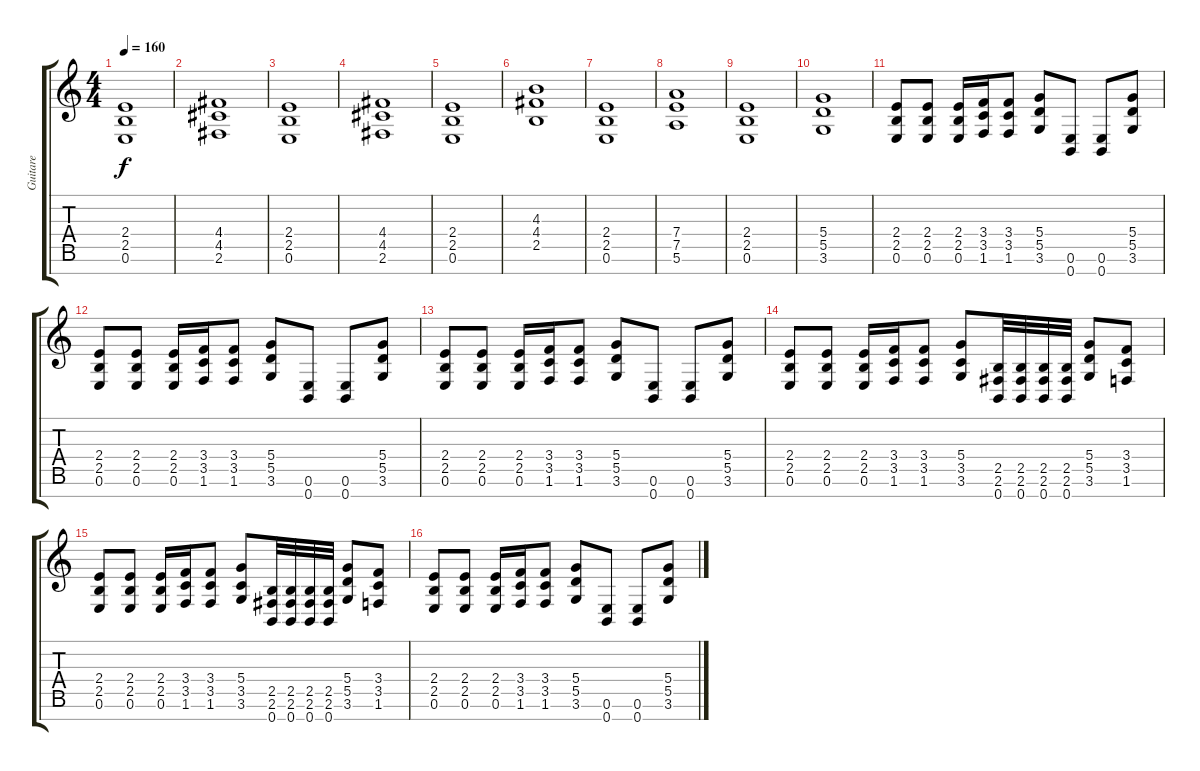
\track ("Guitare" "Guitare") {instrument distortionguitar}
\staff {score tabs}
\tuning (E4 B3 G3 D3 A2 E2 B1) {hide}
\ts (4 4)
\tempo 160
\clef g2
\ks c
(2.4 2.5 0.6).1{dy f volume 13} |
(4.4 4.5 2.6).1 |
(2.4 2.5 0.6).1 |
(4.4 4.5 2.6).1 |
(2.4 2.5 0.6).1 |
(4.3 4.4 2.5).1 |
(2.4 2.5 0.6).1 |
(7.4 7.5 5.6).1 |
(2.4 2.5 0.6).1 |
(5.4 5.5 3.6).1 |
(2.4 2.5 0.6).8 (2.4 2.5 0.6).8 (2.4 2.5 0.6).16 (3.4 3.5 1.6).16 (3.4 3.5 1.6).8 (5.4 5.5 3.6).8 (0.6 0.7).8 (0.6 0.7).8 (5.4 5.5 3.6).8 |
(2.4 2.5 0.6).8 (2.4 2.5 0.6).8 (2.4 2.5 0.6).16 (3.4 3.5 1.6).16 (3.4 3.5 1.6).8 (5.4 5.5 3.6).8 (0.6 0.7).8 (0.6 0.7).8 (5.4 5.5 3.6).8 |
(2.4 2.5 0.6).8 (2.4 2.5 0.6).8 (2.4 2.5 0.6).16 (3.4 3.5 1.6).16 (3.4 3.5 1.6).8 (5.4 5.5 3.6).8 (0.6 0.7).8 (0.6 0.7).8 (5.4 5.5 3.6).8 |
(2.4 2.5 0.6).8 (2.4 2.5 0.6).8 (2.4 2.5 0.6).16 (3.4 3.5 1.6).16 (3.4 3.5 1.6).8 (5.4 3.5 3.6).8 (2.5 2.6 0.7).32 (2.5 2.6 0.7).32 (2.5 2.6 0.7).32 (2.5 2.6 0.7).32 (5.4 5.5 3.6).8 (3.4 3.5 1.6).8 |
(2.4 2.5 0.6).8 (2.4 2.5 0.6).8 (2.4 2.5 0.6).16 (3.4 3.5 1.6).16 (3.4 3.5 1.6).8 (5.4 3.5 3.6).8 (2.5 2.6 0.7).32 (2.5 2.6 0.7).32 (2.5 2.6 0.7).32 (2.5 2.6 0.7).32 (5.4 5.5 3.6).8 (3.4 3.5 1.6).8 |
(2.4 2.5 0.6).8 (2.4 2.5 0.6).8 (2.4 2.5 0.6).16 (3.4 3.5 1.6).16 (3.4 3.5 1.6).8 (5.4 5.5 3.6).8 (0.6 0.7).8 (0.6 0.7).8 (5.4 5.5 3.6).8
